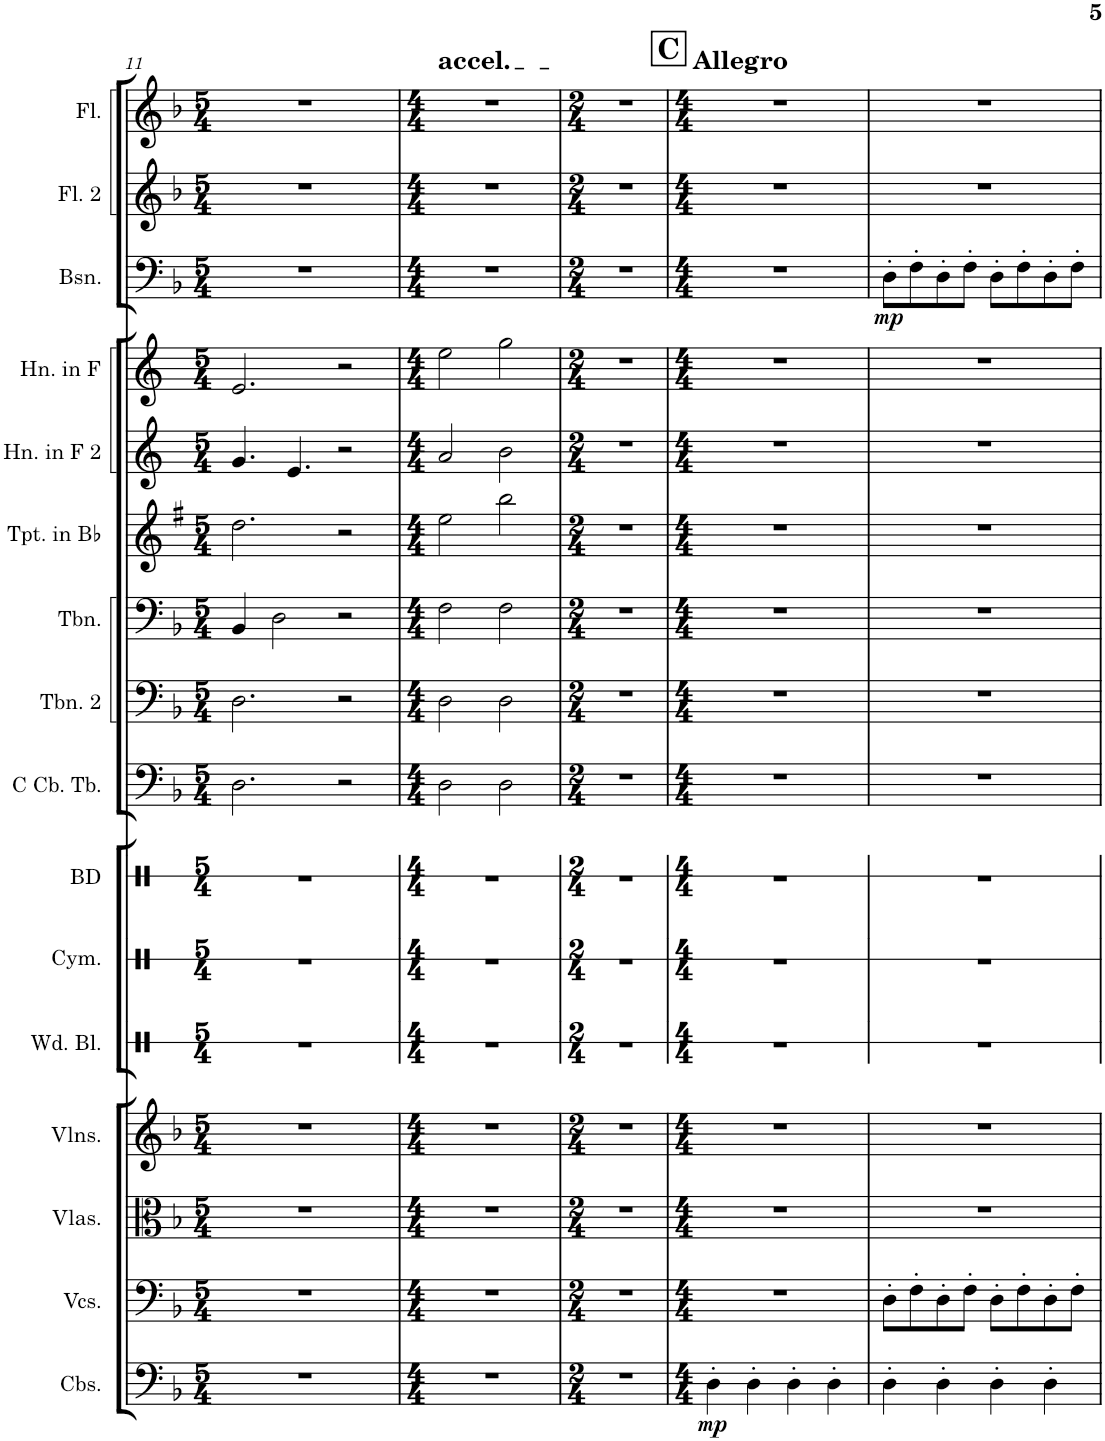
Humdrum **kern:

**kern	**dynam	**kern	**kern	**kern	**kern	**kern	**kern	**kern	**kern	**kern	**kern	**kern	**kern	**kern	**dynam	**kern	**kern
*part16	*part16	*part15	*part14	*part13	*part12	*part11	*part10	*part9	*part8	*part7	*part6	*part5	*part4	*part3	*part3	*part2	*part1
*staff16	*staff16	*staff15	*staff14	*staff13	*staff12	*staff11	*staff10	*staff9	*staff8	*staff7	*staff6	*staff5	*staff4	*staff3	*staff3	*staff2	*staff1
*I"Contrabasses	*	*I"Violoncellos	*I"Violas	*I"Violins	*I"Wood Blocks	*I"Cymbals	*I"Bass Drum	*I"C Contrabass Tuba	*I"Trombone 2	*I"Trombone	*I"Trumpet in Bb	*I"Horn in F 2	*I"Horn in F	*I"Bassoon	*	*I"Flute 2	*I"Flute
*I'Cbs.	*	*I'Vcs.	*I'Vlas.	*I'Vlns.	*I'Wd. Bl.	*I'Cym.	*I'BD	*I'C Cb. Tb.	*I'Tbn. 2	*I'Tbn.	*I'Tpt. in Bb	*I'Hn. in F 2	*I'Hn. in F	*I'Bsn.	*	*I'Fl. 2	*I'Fl.
!!LO:PB:g=z
*clefF4	*	*clefF4	*clefC3	*clefG2	*clefX	*clefX	*clefX	*clefF4	*clefF4	*clefF4	*clefG2	*clefG2	*clefG2	*clefF4	*	*clefG2	*clefG2
*Trd7c12	*	*	*	*	*	*	*	*	*	*	*Trd1c2	*Trd4c7	*Trd4c7	*	*	*	*
*k[b-]	*	*k[b-]	*k[b-]	*k[b-]	*k[]	*k[]	*k[]	*k[b-]	*k[b-]	*k[b-]	*k[f#]	*k[]	*k[]	*k[b-]	*	*k[b-]	*k[b-]
*M5/4	*	*M5/4	*M5/4	*M5/4	*M5/4	*M5/4	*M5/4	*M5/4	*M5/4	*M5/4	*M5/4	*M5/4	*M5/4	*M5/4	*	*M5/4	*M5/4
=11	=11	=11	=11	=11	=11	=11	=11	=11	=11	=11	=11	=11	=11	=11	=11	=11	=11
4%5r	.	4%5r	4%5r	4%5r	4%5r	4%5r	4%5r	2.D\	2.D\	4BB-/	2.dd\	4.g/	2.e/	4%5r	.	4%5r	4%5r
.	.	.	.	.	.	.	.	.	.	2D\	.	.	.	.	.	.	.
.	.	.	.	.	.	.	.	.	.	.	.	4.e/	.	.	.	.	.
.	.	.	.	.	.	.	.	2r	2r	2r	2r	2r	2r	.	.	.	.
=12	=12	=12	=12	=12	=12	=12	=12	=12	=12	=12	=12	=12	=12	=12	=12	=12	=12
*M4/4	*	*M4/4	*M4/4	*M4/4	*M4/4	*M4/4	*M4/4	*M4/4	*M4/4	*M4/4	*M4/4	*M4/4	*M4/4	*M4/4	*	*M4/4	*M4/4
!	!	!	!	!	!	!	!	!	!	!	!	!	!	!	!	!	!LO:TX:a:t=accel.
1r	.	1r	1r	1r	1r	1r	1r	2D\	2D\	2F\	2ee\	2a/	2ee\	1r	.	1r	1r
.	.	.	.	.	.	.	.	2D\	2D\	2F\	2bb\	2b\	2gg\	.	.	.	.
=13	=13	=13	=13	=13	=13	=13	=13	=13	=13	=13	=13	=13	=13	=13	=13	=13	=13
*M2/4	*	*M2/4	*M2/4	*M2/4	*M2/4	*M2/4	*M2/4	*M2/4	*M2/4	*M2/4	*M2/4	*M2/4	*M2/4	*M2/4	*	*M2/4	*M2/4
2r	.	2r	2r	2r	2r	2r	2r	2r	2r	2r	2r	2r	2r	2r	.	2r	2r
=14	=14	=14	=14	=14	=14	=14	=14	=14	=14	=14	=14	=14	=14	=14	=14	=14	=14
!!LO:REH:place=s1:a:B:cj:fs=14:t=C
*M4/4	*	*M4/4	*M4/4	*M4/4	*M4/4	*M4/4	*M4/4	*M4/4	*M4/4	*M4/4	*M4/4	*M4/4	*M4/4	*M4/4	*	*M4/4	*M4/4
!	!	!	!	!	!	!	!	!	!	!	!	!	!	!	!	!	!LO:TX:a:B:t=Allegro
!	!LO:DY:b	!	!	!	!	!	!	!	!	!	!	!	!	!	!	!	!
4D'\	mp	1r	1r	1r	1r	1r	1r	1r	1r	1r	1r	1r	1r	1r	.	1r	1r
4D'\	.	.	.	.	.	.	.	.	.	.	.	.	.	.	.	.	.
4D'\	.	.	.	.	.	.	.	.	.	.	.	.	.	.	.	.	.
4D'\	.	.	.	.	.	.	.	.	.	.	.	.	.	.	.	.	.
=15	=15	=15	=15	=15	=15	=15	=15	=15	=15	=15	=15	=15	=15	=15	=15	=15	=15
!	!	!	!	!	!	!	!	!	!	!	!	!	!	!	!LO:DY:b	!	!
4D'\	.	8D'\L	1r	1r	1r	1r	1r	1r	1r	1r	1r	1r	1r	8D'\L	mp	1r	1r
.	.	8F'\	.	.	.	.	.	.	.	.	.	.	.	8F'\	.	.	.
4D'\	.	8D'\	.	.	.	.	.	.	.	.	.	.	.	8D'\	.	.	.
.	.	8F'\J	.	.	.	.	.	.	.	.	.	.	.	8F'\J	.	.	.
4D'\	.	8D'\L	.	.	.	.	.	.	.	.	.	.	.	8D'\L	.	.	.
.	.	8F'\	.	.	.	.	.	.	.	.	.	.	.	8F'\	.	.	.
4D'\	.	8D'\	.	.	.	.	.	.	.	.	.	.	.	8D'\	.	.	.
.	.	8F'\J	.	.	.	.	.	.	.	.	.	.	.	8F'\J	.	.	.
=	=	=	=	=	=	=	=	=	=	=	=	=	=	=	=	=	=
*-	*-	*-	*-	*-	*-	*-	*-	*-	*-	*-	*-	*-	*-	*-	*-	*-	*-
